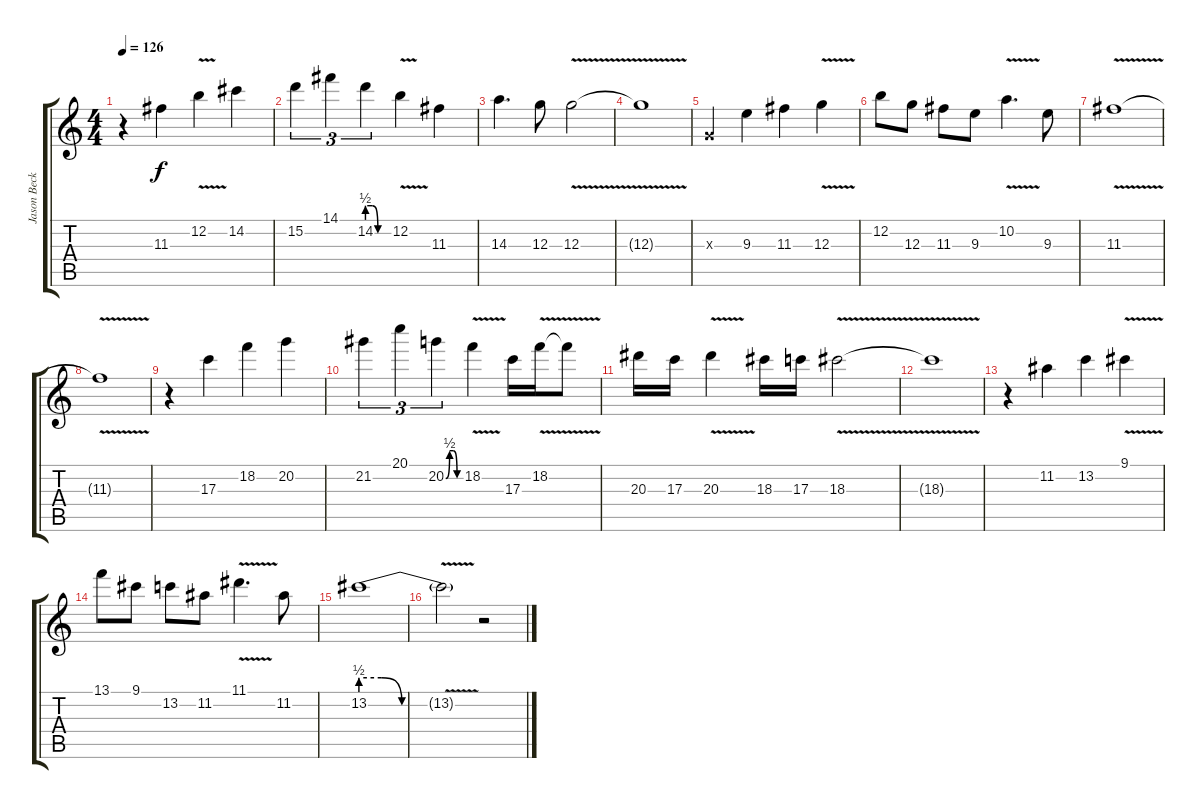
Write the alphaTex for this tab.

\track ("Jason Becker" "Jason Beck") {instrument overdrivenguitar}
\staff {score tabs}
\tuning (E4 B3 G3 D3 A2 E2) {hide}
\ts (4 4)
\tempo 126
\clef g2
\ks c
r.4{dy f} 11.3.4 12.2{v}.4 14.2.4 |
15.2.4{tu (3 2)} 14.1.4{tu (3 2)} 14.2{be (custom 0 2 15 2 30 0 60 0)}.4{tu (3 2)} 12.2{v}.4 11.3.4 |
14.3.4{d} 12.3.8 12.3{v}.2 |
12.3{v t}.1 |
0.3{x}.4 9.3.4 11.3.4 12.3{v}.4 |
12.2.8 12.3.8 11.3.8 9.3.8 10.2{v}.4{d} 9.3.8 |
11.3{v}.1 |
11.3{v t}.1 |
r.4 17.3.4 18.2.4 20.2.4 |
21.2.4{tu (3 2)} 20.1.4{tu (3 2)} 20.2{be (custom 0 0 15 2 30 2 45 0 60 0)}.4{tu (3 2)} 18.2{v}.4 17.3.16 18.2{v}.16 18.2{v t}.8 |
20.3.16 17.3.16 20.3{v}.4 18.3.16 17.3.16 18.3{v}.2 |
18.3{v t}.1 |
r.4 11.2.4 13.2.4 9.1{v}.4 |
13.1.8 9.1.8 13.2.8 11.2.8 11.1{v}.4{d} 11.2.8 |
13.2{be (custom 0 2 15 2 30 0 60 0)}.1 |
13.2{v t}.2 r.2
